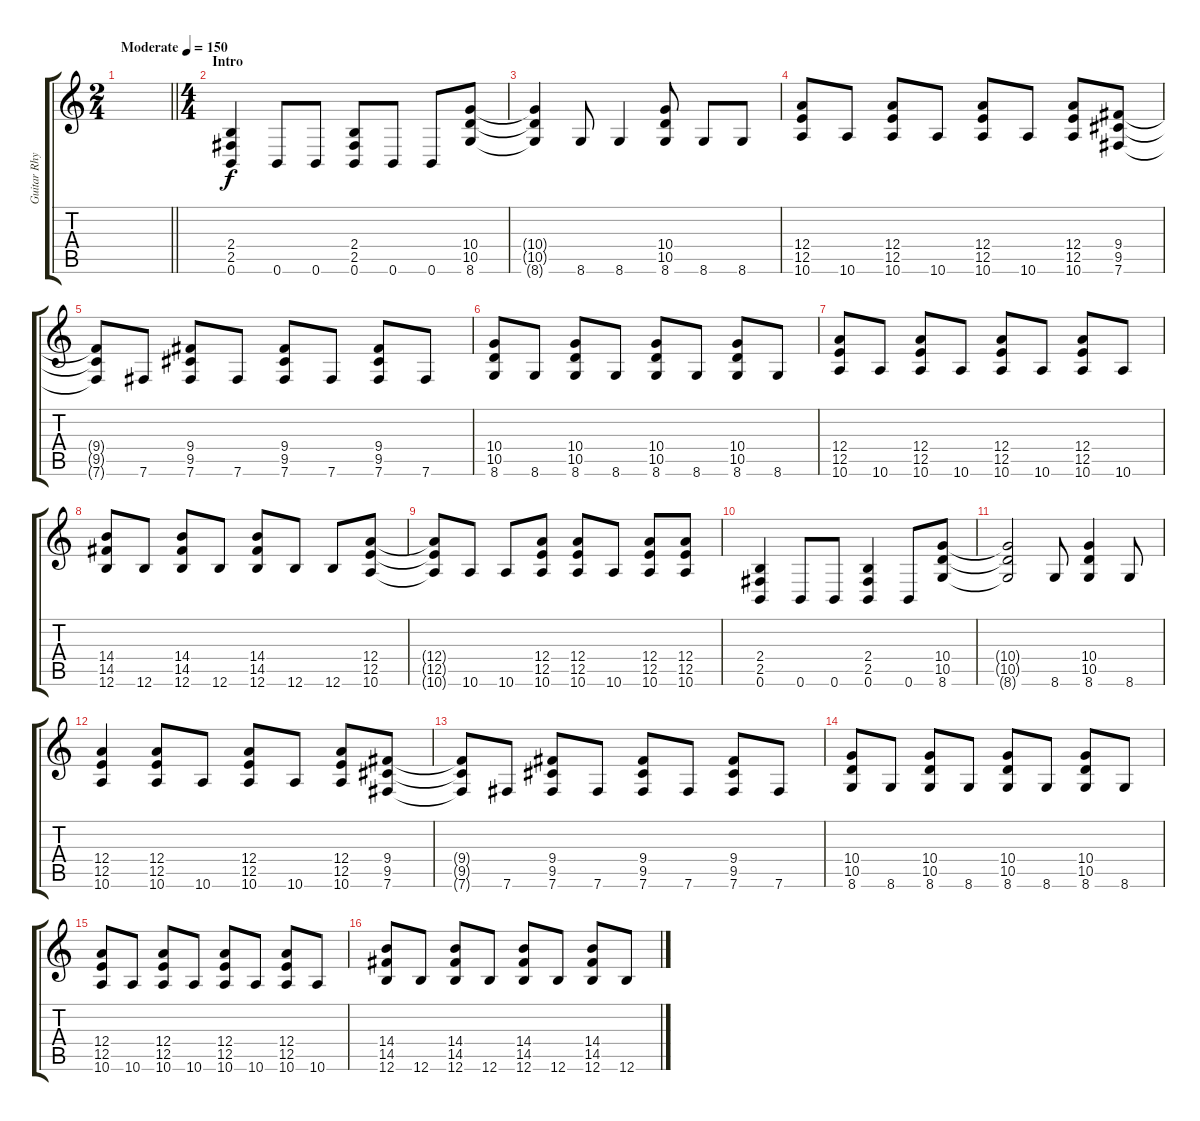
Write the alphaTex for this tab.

\track ("Guitar Rhytm" "Guitar Rhy") {instrument distortionguitar}
\staff {score tabs}
\tuning (B3 Gb3 D3 A2 E2 B1) {hide}
\ts (2 4)
\tempo (150 "Moderate")
\clef g2
\barLineRight lightlight
\ks c
|
\ts (4 4)
\section ("" "Intro")
(2.4 2.5 0.6).4 0.6.8 0.6.8 (2.4 2.5 0.6).8 0.6.8 0.6.8 (10.4 10.5 8.6).8 |
(10.4{t} 10.5{t} 8.6{t}).4 8.6.8 8.6.4 (10.4 10.5 8.6).8 8.6.8 8.6.8 |
(12.4 12.5 10.6).8 10.6.8 (12.4 12.5 10.6).8 10.6.8 (12.4 12.5 10.6).8 10.6.8 (12.4 12.5 10.6).8 (9.4 9.5 7.6).8 |
(9.4{t} 9.5{t} 7.6{t}).8 7.6.8 (9.4 9.5 7.6).8 7.6.8 (9.4 9.5 7.6).8 7.6.8 (9.4 9.5 7.6).8 7.6.8 |
(10.4 10.5 8.6).8 8.6.8 (10.4 10.5 8.6).8 8.6.8 (10.4 10.5 8.6).8 8.6.8 (10.4 10.5 8.6).8 8.6.8 |
(12.4 12.5 10.6).8 10.6.8 (12.4 12.5 10.6).8 10.6.8 (12.4 12.5 10.6).8 10.6.8 (12.4 12.5 10.6).8 10.6.8 |
(14.4 14.5 12.6).8 12.6.8 (14.4 14.5 12.6).8 12.6.8 (14.4 14.5 12.6).8 12.6.8 12.6.8 (12.4 12.5 10.6).8 |
(12.4{t} 12.5{t} 10.6{t}).8 10.6.8 10.6.8 (12.4 12.5 10.6).8 (12.4 12.5 10.6).8 10.6.8 (12.4 12.5 10.6).8 (12.4 12.5 10.6).8 |
(2.4 2.5 0.6).4 0.6.8 0.6.8 (2.4 2.5 0.6).4 0.6.8 (10.4 10.5 8.6).8 |
(10.4{t} 10.5{t} 8.6{t}).2 8.6.8 (10.4 10.5 8.6).4 8.6.8 |
(12.4 12.5 10.6).4 (12.4 12.5 10.6).8 10.6.8 (12.4 12.5 10.6).8 10.6.8 (12.4 12.5 10.6).8 (9.4 9.5 7.6).8 |
(9.4{t} 9.5{t} 7.6{t}).8 7.6.8 (9.4 9.5 7.6).8 7.6.8 (9.4 9.5 7.6).8 7.6.8 (9.4 9.5 7.6).8 7.6.8 |
(10.4 10.5 8.6).8 8.6.8 (10.4 10.5 8.6).8 8.6.8 (10.4 10.5 8.6).8 8.6.8 (10.4 10.5 8.6).8 8.6.8 |
(12.4 12.5 10.6).8 10.6.8 (12.4 12.5 10.6).8 10.6.8 (12.4 12.5 10.6).8 10.6.8 (12.4 12.5 10.6).8 10.6.8 |
(14.4 14.5 12.6).8 12.6.8 (14.4 14.5 12.6).8 12.6.8 (14.4 14.5 12.6).8 12.6.8 (14.4 14.5 12.6).8 12.6.8
